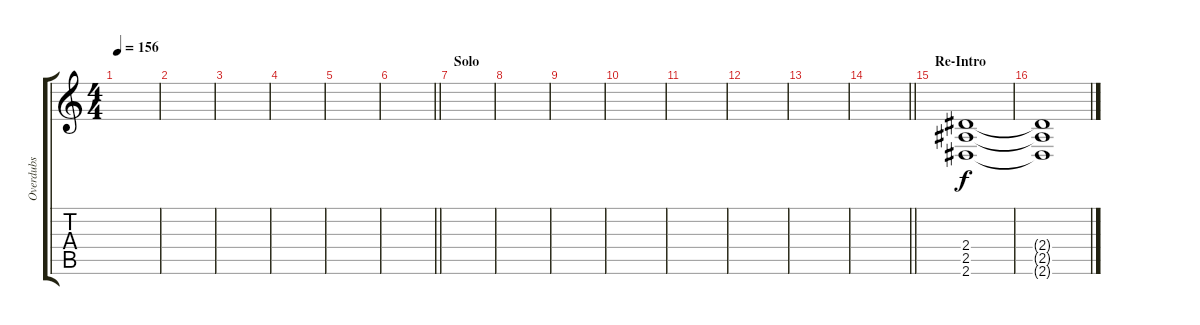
\track ("Overdubs" "Overdubs") {instrument overdrivenguitar}
\staff {score tabs}
\tuning (Eb4 Bb3 Gb3 Db3 Ab2 Db2) {hide}
\ts (4 4)
\tempo 156
\clef g2
\ks c
|
|
|
|
|
\barLineRight lightlight
|
\section ("" "Solo")
|
|
|
|
|
|
|
\barLineRight lightlight
|
\section ("" "Re-Intro")
(2.4 2.5 2.6).1 |
(2.4{t} 2.5{t} 2.6{t}).1
